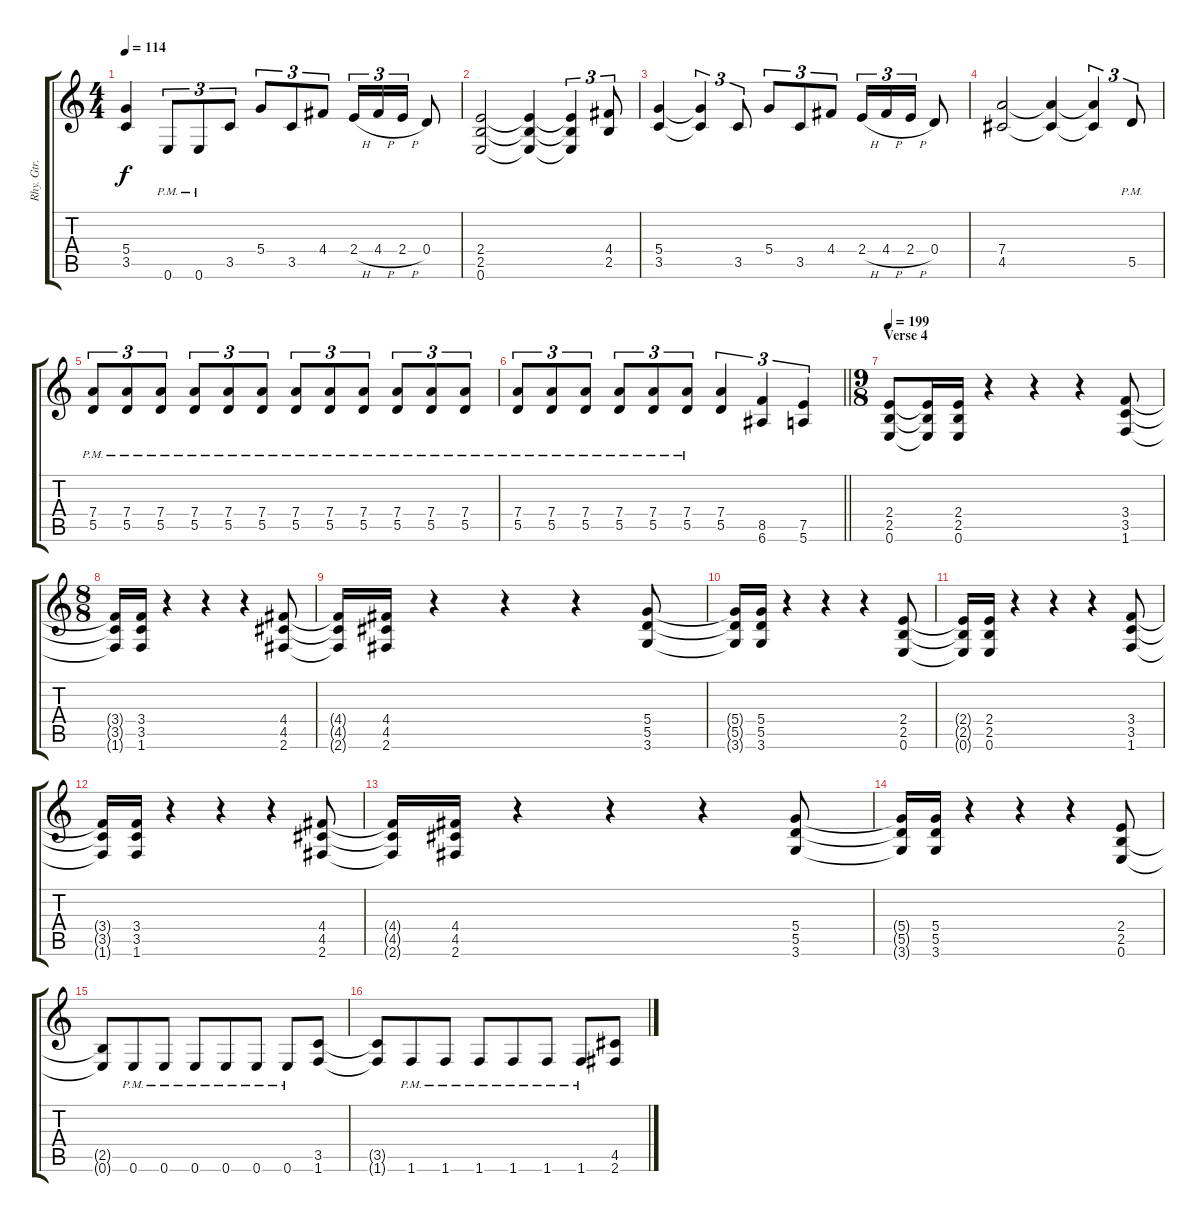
\track ("Rhy. Gtr. 1" "Rhy. Gtr. ") {instrument distortionguitar}
\staff {score tabs}
\tuning (E4 B3 G3 D3 A2 E2) {hide}
\ts (4 4)
\tempo 114
\clef g2
\ks c
(5.4 3.5).4{dy f} 0.6{pm}.8{tu (3 2)} 0.6{pm}.8{tu (3 2)} 3.5.8{tu (3 2)} 5.4.8{tu (3 2)} 3.5.8{tu (3 2)} 4.4.8{tu (3 2)} 2.4{h}.16{tu (3 2)} 4.4{h}.16{tu (3 2)} 2.4{h}.16{tu (3 2)} 0.4.8 |
(2.4 2.5 0.6).2 (2.4{t} 2.5{t} 0.6{t}).4 (2.4{t} 2.5{t} 0.6{t}).4{tu (3 2)} (4.4 2.5).8{tu (3 2)} |
(5.4 3.5).4 (5.4{t} 3.5{t}).4{tu (3 2)} 3.5.8{tu (3 2)} 5.4.8{tu (3 2)} 3.5.8{tu (3 2)} 4.4.8{tu (3 2)} 2.4{h}.16{tu (3 2)} 4.4{h}.16{tu (3 2)} 2.4{h}.16{tu (3 2)} 0.4.8 |
(7.4 4.5).2 (7.4{t} 4.5{t}).4 (7.4{t} 4.5{t}).4{tu (3 2)} 5.5{pm}.8{tu (3 2)} |
(7.4{pm} 5.5{pm}).8{tu (3 2)} (7.4{pm} 5.5{pm}).8{tu (3 2)} (7.4{pm} 5.5{pm}).8{tu (3 2)} (7.4{pm} 5.5{pm}).8{tu (3 2)} (7.4{pm} 5.5{pm}).8{tu (3 2)} (7.4{pm} 5.5{pm}).8{tu (3 2)} (7.4{pm} 5.5{pm}).8{tu (3 2)} (7.4{pm} 5.5{pm}).8{tu (3 2)} (7.4{pm} 5.5{pm}).8{tu (3 2)} (7.4{pm} 5.5{pm}).8{tu (3 2)} (7.4{pm} 5.5{pm}).8{tu (3 2)} (7.4{pm} 5.5{pm}).8{tu (3 2)} |
\barLineRight lightlight
(7.4{pm} 5.5{pm}).8{tu (3 2)} (7.4{pm} 5.5{pm}).8{tu (3 2)} (7.4{pm} 5.5{pm}).8{tu (3 2)} (7.4{pm} 5.5{pm}).8{tu (3 2)} (7.4{pm} 5.5{pm}).8{tu (3 2)} (7.4{pm} 5.5{pm}).8{tu (3 2)} (7.4 5.5).4{tu (3 2)} (8.5 6.6).4{tu (3 2)} (7.5 5.6).4{tu (3 2)} |
\ts (9 8)
\section ("" "Verse 4")
\tempo 199
(2.4 2.5 0.6).8 (2.4{t} 2.5{t} 0.6{t}).16 (2.4 2.5 0.6).16 r.4 r.4 r.4 (3.4 3.5 1.6).8 |
\ts (8 8)
(3.4{t} 3.5{t} 1.6{t}).16 (3.4 3.5 1.6).16 r.4 r.4 r.4 (4.4 4.5 2.6).8 |
(4.4{t} 4.5{t} 2.6{t}).16 (4.4 4.5 2.6).16 r.4 r.4 r.4 (5.4 5.5 3.6).8 |
(5.4{t} 5.5{t} 3.6{t}).16 (5.4 5.5 3.6).16 r.4 r.4 r.4 (2.4 2.5 0.6).8 |
(2.4{t} 2.5{t} 0.6{t}).16 (2.4 2.5 0.6).16 r.4 r.4 r.4 (3.4 3.5 1.6).8 |
(3.4{t} 3.5{t} 1.6{t}).16 (3.4 3.5 1.6).16 r.4 r.4 r.4 (4.4 4.5 2.6).8 |
(4.4{t} 4.5{t} 2.6{t}).16 (4.4 4.5 2.6).16 r.4 r.4 r.4 (5.4 5.5 3.6).8 |
(5.4{t} 5.5{t} 3.6{t}).16 (5.4 5.5 3.6).16 r.4 r.4 r.4 (2.4 2.5 0.6).8 |
(2.5{t} 0.6{t}).8 0.6{pm}.8 0.6{pm}.8 0.6{pm}.8 0.6{pm}.8 0.6{pm}.8 0.6{pm}.8 (3.5 1.6).8 |
(3.5{t} 1.6{t}).8 1.6{pm}.8 1.6{pm}.8 1.6{pm}.8 1.6{pm}.8 1.6{pm}.8 1.6{pm}.8 (4.5 2.6).8
